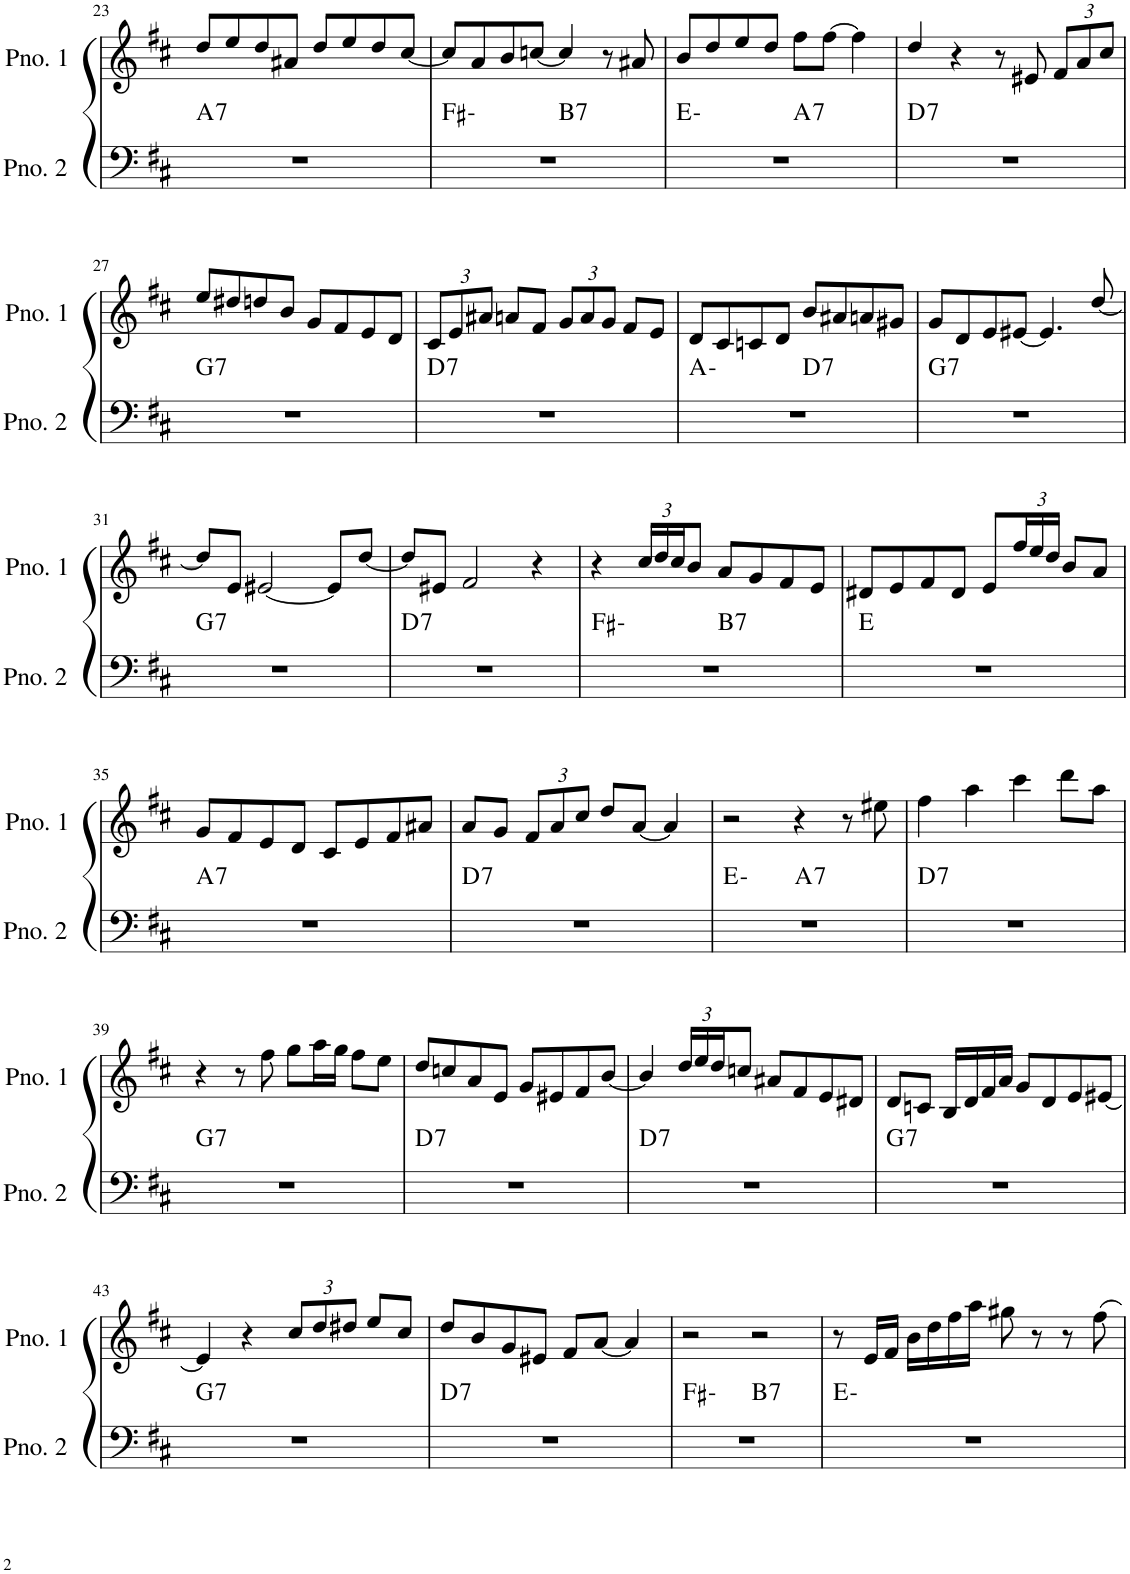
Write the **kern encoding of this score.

**kern	**harte	**kern
*part2	*part2	*part1
*staff2	*	*staff1
*I"ピアノ 2	*	*I"ピアノ 1
!!LO:PB:g=z
*clefF4	*	*clefG2
*k[f#c#]	*	*k[f#c#]
*M4/4	*	*M4/4
=23	=23	=23
!	!LO:H:kt=7	!
1r	A:7	8dd/L
.	.	8ee/
.	.	8dd/
.	.	8a#X/J
.	.	8dd/L
.	.	8ee/
.	.	8dd/
.	.	[8cc#/J
=24	=24	=24
*^	*	*
1r	2ryy	F#:min	8cc#/L]
.	.	.	8a/
.	.	.	8b/
.	.	.	[8ccn/J
!	!	!LO:H:kt=7	!
.	2ryy	B:7	4cc/]
.	.	.	8r
.	.	.	8a#X/
=25	=25	=25	=25
1r	2ryy	E:min	8b/L
.	.	.	8dd/
.	.	.	8ee/
.	.	.	8dd/J
!	!	!LO:H:kt=7	!
.	2ryy	A:7	8ff#\L
.	.	.	[8ff#\J
.	.	.	4ff#\]
=26	=26	=26	=26
!	!	!LO:H:kt=7	!
*v	*v	*	*
1r	D:7	4dd/
.	.	4r
.	.	8r
.	.	8e#X/
*	*	*Xbrackettup
.	.	12f#/L
.	.	12a/
.	.	12cc#/J
!!LO:LB:g=z
=27	=27	=27
!	!LO:H:kt=7	!
1r	G:7	8ee/L
.	.	8dd#X/
.	.	8ddn/
.	.	8b/J
.	.	8g/L
.	.	8f#/
.	.	8e/
.	.	8d/J
=28	=28	=28
!	!LO:H:kt=7	!
1r	D:7	12c#/L
.	.	12e/
.	.	12a#X/J
.	.	8an/L
.	.	8f#/J
.	.	12g/L
.	.	12a/
.	.	12g/J
.	.	8f#/L
.	.	8e/J
=29	=29	=29
*^	*	*
1r	2ryy	A:min	8d/L
.	.	.	8c#/
.	.	.	8cn/
.	.	.	8d/J
!	!	!LO:H:kt=7	!
.	2ryy	D:7	8b/L
.	.	.	8a#X/
.	.	.	8an/
.	.	.	8g#X/J
=30	=30	=30	=30
!	!	!LO:H:kt=7	!
*v	*v	*	*
1r	G:7	8g/L
.	.	8d/
.	.	8e/
.	.	[8e#X/J
.	.	4.e#/]
.	.	[8dd/
!!LO:LB:g=z
=31	=31	=31
!	!LO:H:kt=7	!
1r	G:7	8dd/L]
.	.	8e/J
.	.	[2e#X/
.	.	8e#/L]
.	.	[8dd/J
=32	=32	=32
!	!LO:H:kt=7	!
1r	D:7	8dd/L]
.	.	8e#X/J
.	.	2f#/
.	.	4r
=33	=33	=33
*^	*	*
1r	2ryy	F#:min	4r
.	.	.	24cc#/LL
.	.	.	24dd/
.	.	.	24cc#/J
.	.	.	8b/J
!	!	!LO:H:kt=7	!
.	2ryy	B:7	8a/L
.	.	.	8g/
.	.	.	8f#/
.	.	.	8e/J
*v	*v	*	*
=34	=34	=34
1r	E:maj	8d#X/L
.	.	8e/
.	.	8f#/
.	.	8d#/J
.	.	8e/L
.	.	24ff#/L
.	.	24ee/
.	.	24dd/JJ
.	.	8b/L
.	.	8a/J
!!LO:LB:g=z
=35	=35	=35
!	!LO:H:kt=7	!
1r	A:7	8g/L
.	.	8f#/
.	.	8e/
.	.	8d/J
.	.	8c#/L
.	.	8e/
.	.	8f#/
.	.	8a#X/J
=36	=36	=36
!	!LO:H:kt=7	!
1r	D:7	8a/L
.	.	8g/J
.	.	12f#/L
.	.	12a/
.	.	12cc#/J
.	.	8dd/L
.	.	[8a/J
.	.	4a/]
=37	=37	=37
*^	*	*
1r	2ryy	E:min	2r
!	!	!LO:H:kt=7	!
.	2ryy	A:7	4r
.	.	.	8r
.	.	.	8ee#X\
=38	=38	=38	=38
!	!	!LO:H:kt=7	!
*v	*v	*	*
1r	D:7	4ff#\
.	.	4aa\
.	.	4ccc#\
.	.	8ddd\L
.	.	8aa\J
!!LO:LB:g=z
=39	=39	=39
!	!LO:H:kt=7	!
1r	G:7	4r
.	.	8r
.	.	8ff#\
.	.	8gg\L
.	.	16aa\L
.	.	16gg\JJ
.	.	8ff#\L
.	.	8ee\J
=40	=40	=40
!	!LO:H:kt=7	!
1r	D:7	8dd/L
.	.	8ccn/
.	.	8a/
.	.	8e/J
.	.	8g/L
.	.	8e#X/
.	.	8f#/
.	.	[8b/J
=41	=41	=41
!	!LO:H:kt=7	!
1r	D:7	4b/]
.	.	24dd/LL
.	.	24ee/
.	.	24dd/J
.	.	8ccn/J
.	.	8a#X/L
.	.	8f#/
.	.	8e/
.	.	8d#X/J
=42	=42	=42
!	!LO:H:kt=7	!
1r	G:7	8d/L
.	.	8cn/J
.	.	16B/LL
.	.	16d/
.	.	16f#/
.	.	16a/JJ
.	.	8g/L
.	.	8d/
.	.	8e/
.	.	[8e#X/J
!!LO:LB:g=z
=43	=43	=43
!	!LO:H:kt=7	!
1r	G:7	4e#/]
.	.	4r
.	.	12cc#/L
.	.	12dd/
.	.	12dd#X/J
.	.	8ee/L
.	.	8cc#/J
=44	=44	=44
!	!LO:H:kt=7	!
1r	D:7	8dd/L
.	.	8b/
.	.	8g/
.	.	8e#X/J
.	.	8f#/L
.	.	[8a/J
.	.	4a/]
=45	=45	=45
*^	*	*
1r	2ryy	F#:min	2r
!	!	!LO:H:kt=7	!
.	2ryy	B:7	2r
*v	*v	*	*
=46	=46	=46
1r	E:min	8r
.	.	16e/LL
.	.	16f#/JJ
.	.	16b\LL
.	.	16dd\
.	.	16ff#\
.	.	16aa\JJ
.	.	8gg#X\
.	.	8r
.	.	8r
.	.	8ff#\
=	=	=
*-	*-	*-
